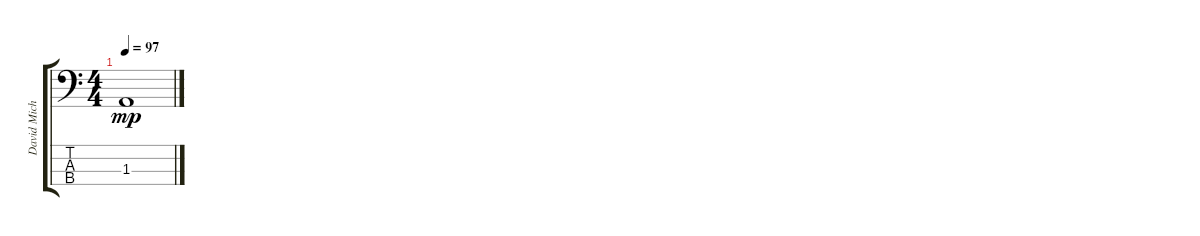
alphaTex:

\track ("David Michael Farell" "David Mich") {instrument electricbassfinger}
\staff {score tabs}
\tuning (Gb2 Db2 Ab1 Db1) {hide}
\ts (4 4)
\tempo 97
\clef f4
\ks c
1.3.1{dy mp}
